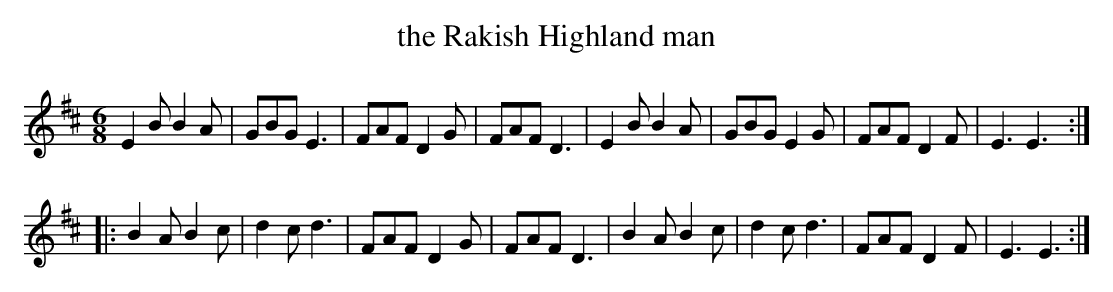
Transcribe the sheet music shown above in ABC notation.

X:1
T:the Rakish Highland man
M:6/8
K:EDor
E2B B2A| GBG E3| FAF D2G| FAF D3|\
E2B B2A| GBG E2G| FAF D2F| E3 E3:|
|:B2A B2c| d2c d3| FAF D2G| FAF D3| \
B2A B2c| d2c d3| FAF D2F| E3 E3:|
